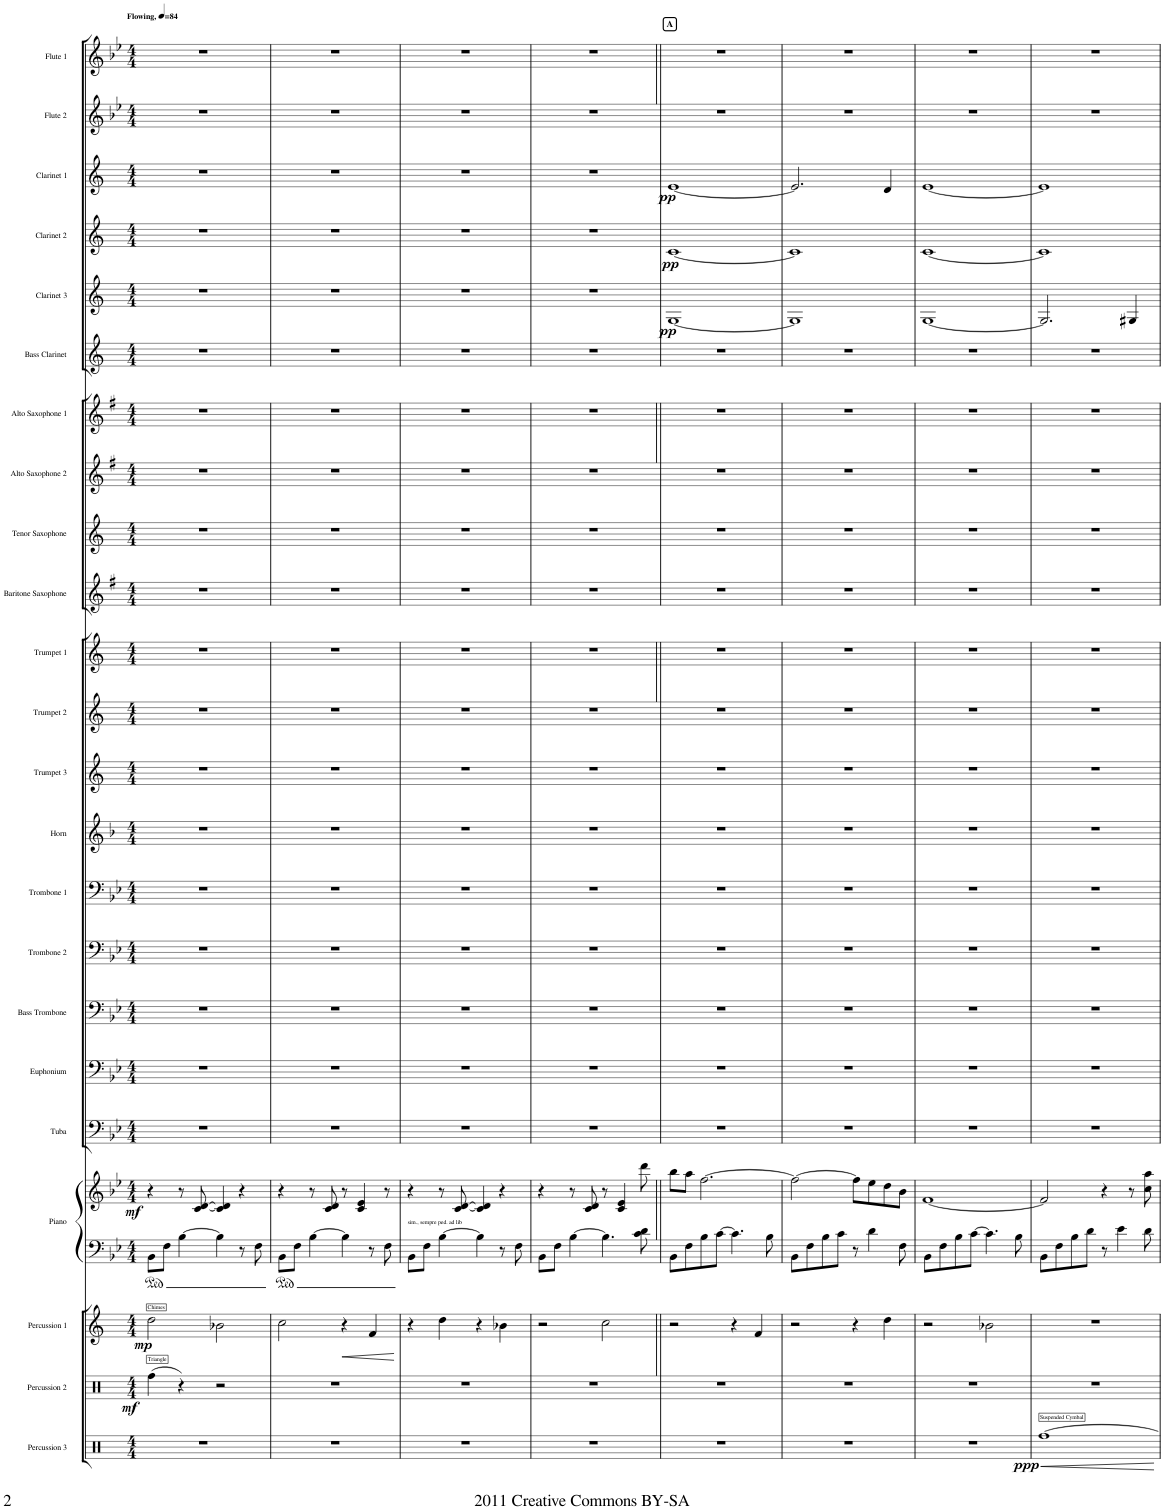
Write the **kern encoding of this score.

**kern	**dynam	**kern	**dynam	**kern	**dynam	**kern	**kern	**dynam	**kern	**kern	**kern	**kern	**kern	**kern	**kern	**kern	**kern	**kern	**kern	**kern	**kern	**kern	**kern	**dynam	**kern	**dynam	**kern	**dynam	**kern	**kern
*part23	*part23	*part22	*part22	*part21	*part21	*part20	*part20	*part20	*part19	*part18	*part17	*part16	*part15	*part14	*part13	*part12	*part11	*part10	*part9	*part8	*part7	*part6	*part5	*part5	*part4	*part4	*part3	*part3	*part2	*part1
*staff24	*staff24	*staff23	*staff23	*staff22	*staff22	*staff21	*staff20	*staff20/21	*staff19	*staff18	*staff17	*staff16	*staff15	*staff14	*staff13	*staff12	*staff11	*staff10	*staff9	*staff8	*staff7	*staff6	*staff5	*staff5	*staff4	*staff4	*staff3	*staff3	*staff2	*staff1
*I"Percussion 3	*	*I"Percussion 2	*	*I"Percussion 1	*	*I"Piano	*	*	*I"Tuba	*I"Euphonium	*I"Bass Trombone	*I"Trombone 2	*I"Trombone 1	*I"Horn	*I"Trumpet 3	*I"Trumpet 2	*I"Trumpet 1	*I"Baritone Saxophone	*I"Tenor Saxophone	*I"Alto Saxophone 2	*I"Alto Saxophone 1	*I"Bass Clarinet	*I"Clarinet 3	*	*I"Clarinet 2	*	*I"Clarinet 1	*	*I"Flute 2	*I"Flute 1
*I'Perc. 3	*	*I'Perc. 2	*	*I'Perc. 1	*	*I'Pno.	*	*	*I'Tuba	*I'Eu.	*I'B. Trb.	*I'Trb. 2	*I'Trb. 1	*I'Hn.	*I'Trp. 3	*I'Trp. 2	*I'Trp. 1	*I'Bar. Sax.	*I'T. Sax.	*I'A. Sax. 2	*I'A. Sax. 1	*I'B. Cl.	*I'Cl. 3	*	*I'Cl. 2	*	*I'Cl. 1	*	*I'Fl. 2	*I'Fl. 1
*clefX	*	*clefX	*	*clefG2	*	*clefF4	*clefG2	*	*clefF4	*clefF4	*clefF4	*clefF4	*clefF4	*clefG2	*clefG2	*clefG2	*clefG2	*clefG2	*clefG2	*clefG2	*clefG2	*clefG2	*clefG2	*	*clefG2	*	*clefG2	*	*clefG2	*clefG2
*	*	*	*	*	*	*	*	*	*	*	*	*	*	*Trd4c7	*Trd1c2	*Trd1c2	*Trd1c2	*Trd12c21	*Trd8c14	*Trd5c9	*Trd5c9	*Trd8c14	*Trd1c2	*	*Trd1c2	*	*Trd1c2	*	*	*
*k[]	*	*k[]	*	*k[]	*	*k[b-e-]	*k[b-e-]	*	*k[b-e-]	*k[b-e-]	*k[b-e-]	*k[b-e-]	*k[b-e-]	*k[b-]	*k[]	*k[]	*k[]	*k[f#]	*k[]	*k[f#]	*k[f#]	*k[]	*k[]	*	*k[]	*	*k[]	*	*k[b-e-]	*k[b-e-]
*M4/4	*	*M4/4	*	*M4/4	*	*M4/4	*M4/4	*	*M4/4	*M4/4	*M4/4	*M4/4	*M4/4	*M4/4	*M4/4	*M4/4	*M4/4	*M4/4	*M4/4	*M4/4	*M4/4	*M4/4	*M4/4	*	*M4/4	*	*M4/4	*	*M4/4	*M4/4
*MM84	*	*MM84	*	*MM84	*	*MM84	*MM84	*	*MM84	*MM84	*MM84	*MM84	*MM84	*MM84	*MM84	*MM84	*MM84	*MM84	*MM84	*MM84	*MM84	*MM84	*MM84	*	*MM84	*	*MM84	*	*MM84	*MM84
=1	=1	=1	=1	=1	=1	=1	=1	=1	=1	=1	=1	=1	=1	=1	=1	=1	=1	=1	=1	=1	=1	=1	=1	=1	=1	=1	=1	=1	=1	=1
!	!	!	!	!	!	!	!	!	!	!	!	!	!	!	!	!	!	!	!	!	!	!	!	!	!	!	!	!	!	!LO:TX:a:B:t=Flowing,
!	!	!	!	!LO:TX:a:t=Chimes	!	!	!	!	!	!	!	!	!	!	!	!	!	!	!	!	!	!	!	!	!	!	!	!	!	!
!	!	!LO:TX:a:t=Triangle	!	!	!	!	!	!	!	!	!	!	!	!	!	!	!	!	!	!	!	!	!	!	!	!	!	!	!	!
!	!	!	!LO:DY:b	!	!LO:DY:b	!	!	!LO:DY:b	!	!	!	!	!	!	!	!	!	!	!	!	!	!	!	!	!	!	!	!	!	!
1r	.	(4ff\	mf	2dd\	mp	8BB-\L	4r	mf	1r	1r	1r	1r	1r	1r	1r	1r	1r	1r	1r	1r	1r	1r	1r	.	1r	.	1r	.	1r	1r
.	.	.	.	.	.	8F\J	.	.	.	.	.	.	.	.	.	.	.	.	.	.	.	.	.	.	.	.	.	.	.	.
.	.	4r)	.	.	.	[4B-\	8r	.	.	.	.	.	.	.	.	.	.	.	.	.	.	.	.	.	.	.	.	.	.	.
.	.	.	.	.	.	.	[8c/ [8d/	.	.	.	.	.	.	.	.	.	.	.	.	.	.	.	.	.	.	.	.	.	.	.
.	.	2r	.	2b-X\	.	4B-\]	4c/] 4d/]	.	.	.	.	.	.	.	.	.	.	.	.	.	.	.	.	.	.	.	.	.	.	.
.	.	.	.	.	.	8r	4r	.	.	.	.	.	.	.	.	.	.	.	.	.	.	.	.	.	.	.	.	.	.	.
.	.	.	.	.	.	8F\	.	.	.	.	.	.	.	.	.	.	.	.	.	.	.	.	.	.	.	.	.	.	.	.
=2	=2	=2	=2	=2	=2	=2	=2	=2	=2	=2	=2	=2	=2	=2	=2	=2	=2	=2	=2	=2	=2	=2	=2	=2	=2	=2	=2	=2	=2	=2
1r	.	1r	.	2cc\	.	8BB-\L	4r	.	1r	1r	1r	1r	1r	1r	1r	1r	1r	1r	1r	1r	1r	1r	1r	.	1r	.	1r	.	1r	1r
.	.	.	.	.	.	8F\J	.	.	.	.	.	.	.	.	.	.	.	.	.	.	.	.	.	.	.	.	.	.	.	.
.	.	.	.	.	.	[4B-\	8r	.	.	.	.	.	.	.	.	.	.	.	.	.	.	.	.	.	.	.	.	.	.	.
.	.	.	.	.	.	.	8c/ 8d/	.	.	.	.	.	.	.	.	.	.	.	.	.	.	.	.	.	.	.	.	.	.	.
!	!	!	!	!	!LO:HP:b	!	!	!	!	!	!	!	!	!	!	!	!	!	!	!	!	!	!	!	!	!	!	!	!	!
.	.	.	.	4r	<	4B-\]	8r	.	.	.	.	.	.	.	.	.	.	.	.	.	.	.	.	.	.	.	.	.	.	.
.	.	.	.	.	.	.	4c/ 4e-/	.	.	.	.	.	.	.	.	.	.	.	.	.	.	.	.	.	.	.	.	.	.	.
.	.	.	.	4f/	.	8r	.	.	.	.	.	.	.	.	.	.	.	.	.	.	.	.	.	.	.	.	.	.	.	.
.	.	.	.	.	.	8F\	8r	.	.	.	.	.	.	.	.	.	.	.	.	.	.	.	.	.	.	.	.	.	.	.
.	.	.	.	.	[	.	.	.	.	.	.	.	.	.	.	.	.	.	.	.	.	.	.	.	.	.	.	.	.	.
=3	=3	=3	=3	=3	=3	=3	=3	=3	=3	=3	=3	=3	=3	=3	=3	=3	=3	=3	=3	=3	=3	=3	=3	=3	=3	=3	=3	=3	=3	=3
!	!	!	!	!	!	!LO:TX:a:t=sim., sempre ped. ad lib	!	!	!	!	!	!	!	!	!	!	!	!	!	!	!	!	!	!	!	!	!	!	!	!
1r	.	1r	.	4r	.	8BB-\L	4r	.	1r	1r	1r	1r	1r	1r	1r	1r	1r	1r	1r	1r	1r	1r	1r	.	1r	.	1r	.	1r	1r
.	.	.	.	.	.	8F\J	.	.	.	.	.	.	.	.	.	.	.	.	.	.	.	.	.	.	.	.	.	.	.	.
.	.	.	.	4dd\	.	[4B-\	8r	.	.	.	.	.	.	.	.	.	.	.	.	.	.	.	.	.	.	.	.	.	.	.
.	.	.	.	.	.	.	[8c/ [8d/	.	.	.	.	.	.	.	.	.	.	.	.	.	.	.	.	.	.	.	.	.	.	.
.	.	.	.	4r	.	4B-\]	4c/] 4d/]	.	.	.	.	.	.	.	.	.	.	.	.	.	.	.	.	.	.	.	.	.	.	.
.	.	.	.	4b-X\	.	8r	4r	.	.	.	.	.	.	.	.	.	.	.	.	.	.	.	.	.	.	.	.	.	.	.
.	.	.	.	.	.	8F\	.	.	.	.	.	.	.	.	.	.	.	.	.	.	.	.	.	.	.	.	.	.	.	.
=4	=4	=4	=4	=4	=4	=4	=4	=4	=4	=4	=4	=4	=4	=4	=4	=4	=4	=4	=4	=4	=4	=4	=4	=4	=4	=4	=4	=4	=4	=4
1r	.	1r	.	2r	.	8BB-\L	4r	.	1r	1r	1r	1r	1r	1r	1r	1r	1r	1r	1r	1r	1r	1r	1r	.	1r	.	1r	.	1r	1r
.	.	.	.	.	.	8F\J	.	.	.	.	.	.	.	.	.	.	.	.	.	.	.	.	.	.	.	.	.	.	.	.
.	.	.	.	.	.	[4B-\	8r	.	.	.	.	.	.	.	.	.	.	.	.	.	.	.	.	.	.	.	.	.	.	.
.	.	.	.	.	.	.	8c/ 8d/	.	.	.	.	.	.	.	.	.	.	.	.	.	.	.	.	.	.	.	.	.	.	.
.	.	.	.	2cc\	.	4.B-\]	8r	.	.	.	.	.	.	.	.	.	.	.	.	.	.	.	.	.	.	.	.	.	.	.
.	.	.	.	.	.	.	4c/ 4e-/	.	.	.	.	.	.	.	.	.	.	.	.	.	.	.	.	.	.	.	.	.	.	.
.	.	.	.	.	.	8c\ 8d\	8ddd\	.	.	.	.	.	.	.	.	.	.	.	.	.	.	.	.	.	.	.	.	.	.	.
=5||	=5||	=5||	=5||	=5||	=5||	=5||	=5||	=5||	=5||	=5||	=5||	=5||	=5||	=5||	=5||	=5||	=5||	=5||	=5||	=5||	=5||	=5||	=5||	=5||	=5||	=5||	=5||	=5||	=5||	=5||
!	!	!	!	!	!	!	!	!	!	!	!	!	!	!	!	!	!	!	!	!	!	!	!	!	!	!	!	!	!	!LO:TX:a:B:t=A
!	!	!	!	!	!	!	!	!	!	!	!	!	!	!	!	!	!	!	!	!	!	!	!	!LO:DY:b	!	!LO:DY:b	!	!LO:DY:b	!	!
1r	.	1r	.	2r	.	8BB-\L	8bb-\L	.	1r	1r	1r	1r	1r	1r	1r	1r	1r	1r	1r	1r	1r	1r	[1G	pp	[1c	pp	[1e	pp	1r	1r
.	.	.	.	.	.	8F\	8aa\J	.	.	.	.	.	.	.	.	.	.	.	.	.	.	.	.	.	.	.	.	.	.	.
.	.	.	.	.	.	8B-\	[2.ff\	.	.	.	.	.	.	.	.	.	.	.	.	.	.	.	.	.	.	.	.	.	.	.
.	.	.	.	.	.	[8c\J	.	.	.	.	.	.	.	.	.	.	.	.	.	.	.	.	.	.	.	.	.	.	.	.
.	.	.	.	4r	.	4.c\]	.	.	.	.	.	.	.	.	.	.	.	.	.	.	.	.	.	.	.	.	.	.	.	.
.	.	.	.	4f/	.	.	.	.	.	.	.	.	.	.	.	.	.	.	.	.	.	.	.	.	.	.	.	.	.	.
.	.	.	.	.	.	8B-\	.	.	.	.	.	.	.	.	.	.	.	.	.	.	.	.	.	.	.	.	.	.	.	.
=6	=6	=6	=6	=6	=6	=6	=6	=6	=6	=6	=6	=6	=6	=6	=6	=6	=6	=6	=6	=6	=6	=6	=6	=6	=6	=6	=6	=6	=6	=6
1r	.	1r	.	2r	.	8BB-\L	2ff\_	.	1r	1r	1r	1r	1r	1r	1r	1r	1r	1r	1r	1r	1r	1r	1G]	.	1c]	.	2.e/]	.	1r	1r
.	.	.	.	.	.	8F\	.	.	.	.	.	.	.	.	.	.	.	.	.	.	.	.	.	.	.	.	.	.	.	.
.	.	.	.	.	.	8B-\	.	.	.	.	.	.	.	.	.	.	.	.	.	.	.	.	.	.	.	.	.	.	.	.
.	.	.	.	.	.	8c\J	.	.	.	.	.	.	.	.	.	.	.	.	.	.	.	.	.	.	.	.	.	.	.	.
.	.	.	.	4r	.	8r	8ff\L]	.	.	.	.	.	.	.	.	.	.	.	.	.	.	.	.	.	.	.	.	.	.	.
.	.	.	.	.	.	4d\	8ee-\	.	.	.	.	.	.	.	.	.	.	.	.	.	.	.	.	.	.	.	.	.	.	.
.	.	.	.	4dd\	.	.	8dd\	.	.	.	.	.	.	.	.	.	.	.	.	.	.	.	.	.	.	.	4d/	.	.	.
.	.	.	.	.	.	8F\	8b-\J	.	.	.	.	.	.	.	.	.	.	.	.	.	.	.	.	.	.	.	.	.	.	.
=7	=7	=7	=7	=7	=7	=7	=7	=7	=7	=7	=7	=7	=7	=7	=7	=7	=7	=7	=7	=7	=7	=7	=7	=7	=7	=7	=7	=7	=7	=7
1r	.	1r	.	2r	.	8BB-\L	[1f	.	1r	1r	1r	1r	1r	1r	1r	1r	1r	1r	1r	1r	1r	1r	[1G	.	[1c	.	[1e	.	1r	1r
.	.	.	.	.	.	8F\	.	.	.	.	.	.	.	.	.	.	.	.	.	.	.	.	.	.	.	.	.	.	.	.
.	.	.	.	.	.	8B-\	.	.	.	.	.	.	.	.	.	.	.	.	.	.	.	.	.	.	.	.	.	.	.	.
.	.	.	.	.	.	[8c\J	.	.	.	.	.	.	.	.	.	.	.	.	.	.	.	.	.	.	.	.	.	.	.	.
.	.	.	.	2b-X\	.	4.c\]	.	.	.	.	.	.	.	.	.	.	.	.	.	.	.	.	.	.	.	.	.	.	.	.
.	.	.	.	.	.	8B-\	.	.	.	.	.	.	.	.	.	.	.	.	.	.	.	.	.	.	.	.	.	.	.	.
=8	=8	=8	=8	=8	=8	=8	=8	=8	=8	=8	=8	=8	=8	=8	=8	=8	=8	=8	=8	=8	=8	=8	=8	=8	=8	=8	=8	=8	=8	=8
!LO:TX:a:t=Suspended Cymbal	!	!	!	!	!	!	!	!	!	!	!	!	!	!	!	!	!	!	!	!	!	!	!	!	!	!	!	!	!	!
!	!LO:HP:b	!	!	!	!	!	!	!	!	!	!	!	!	!	!	!	!	!	!	!	!	!	!	!	!	!	!	!	!	!
!	!LO:DY:n=1:b	!	!	!	!	!	!	!	!	!	!	!	!	!	!	!	!	!	!	!	!	!	!	!	!	!	!	!	!	!
[1Rff	< ppp	1r	.	1r	.	8BB-\L	2f/]	.	1r	1r	1r	1r	1r	1r	1r	1r	1r	1r	1r	1r	1r	1r	2.G/]	.	1c]	.	1e]	.	1r	1r
.	.	.	.	.	.	8F\	.	.	.	.	.	.	.	.	.	.	.	.	.	.	.	.	.	.	.	.	.	.	.	.
.	.	.	.	.	.	8B-\	.	.	.	.	.	.	.	.	.	.	.	.	.	.	.	.	.	.	.	.	.	.	.	.
.	.	.	.	.	.	8d\J	.	.	.	.	.	.	.	.	.	.	.	.	.	.	.	.	.	.	.	.	.	.	.	.
.	.	.	.	.	.	8r	4r	.	.	.	.	.	.	.	.	.	.	.	.	.	.	.	.	.	.	.	.	.	.	.
.	.	.	.	.	.	4e-\	.	.	.	.	.	.	.	.	.	.	.	.	.	.	.	.	.	.	.	.	.	.	.	.
.	.	.	.	.	.	.	8r	.	.	.	.	.	.	.	.	.	.	.	.	.	.	.	4G#X/	.	.	.	.	.	.	.
.	.	.	.	.	.	8d\	8cc\ 8aa\	.	.	.	.	.	.	.	.	.	.	.	.	.	.	.	.	.	.	.	.	.	.	.
.	[	.	.	.	.	.	.	.	.	.	.	.	.	.	.	.	.	.	.	.	.	.	.	.	.	.	.	.	.	.
=	=	=	=	=	=	=	=	=	=	=	=	=	=	=	=	=	=	=	=	=	=	=	=	=	=	=	=	=	=	=
*-	*-	*-	*-	*-	*-	*-	*-	*-	*-	*-	*-	*-	*-	*-	*-	*-	*-	*-	*-	*-	*-	*-	*-	*-	*-	*-	*-	*-	*-	*-
